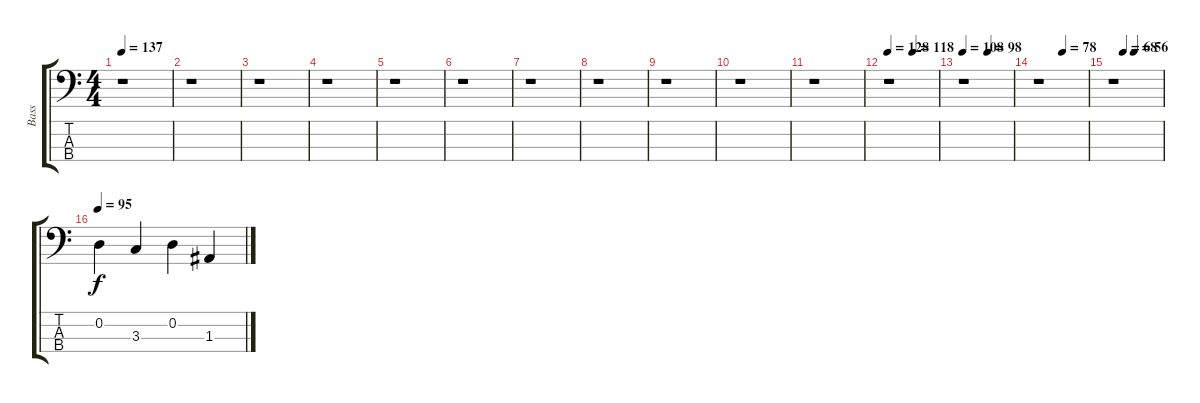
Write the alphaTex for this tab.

\track ("Bass" "Bass") {instrument electricbasspick}
\staff {score tabs}
\tuning (G2 D2 A1 E1) {hide}
\ts (4 4)
\tempo 137
\clef f4
\ks c
r.1{dy f} |
r.1 |
r.1 |
r.1 |
r.1 |
r.1 |
r.1 |
r.1 |
r.1 |
r.1 |
r.1 |
\tempo 128
\tempo (118 0.5)
r.1 |
\tempo 108
\tempo (98 0.5)
r.1 |
\tempo (78 0.5)
r.1 |
\tempo (68 0.21875)
\tempo (56 0.4375)
r.1 |
\tempo 95
0.2.4 3.3.4 0.2.4 1.3.4
